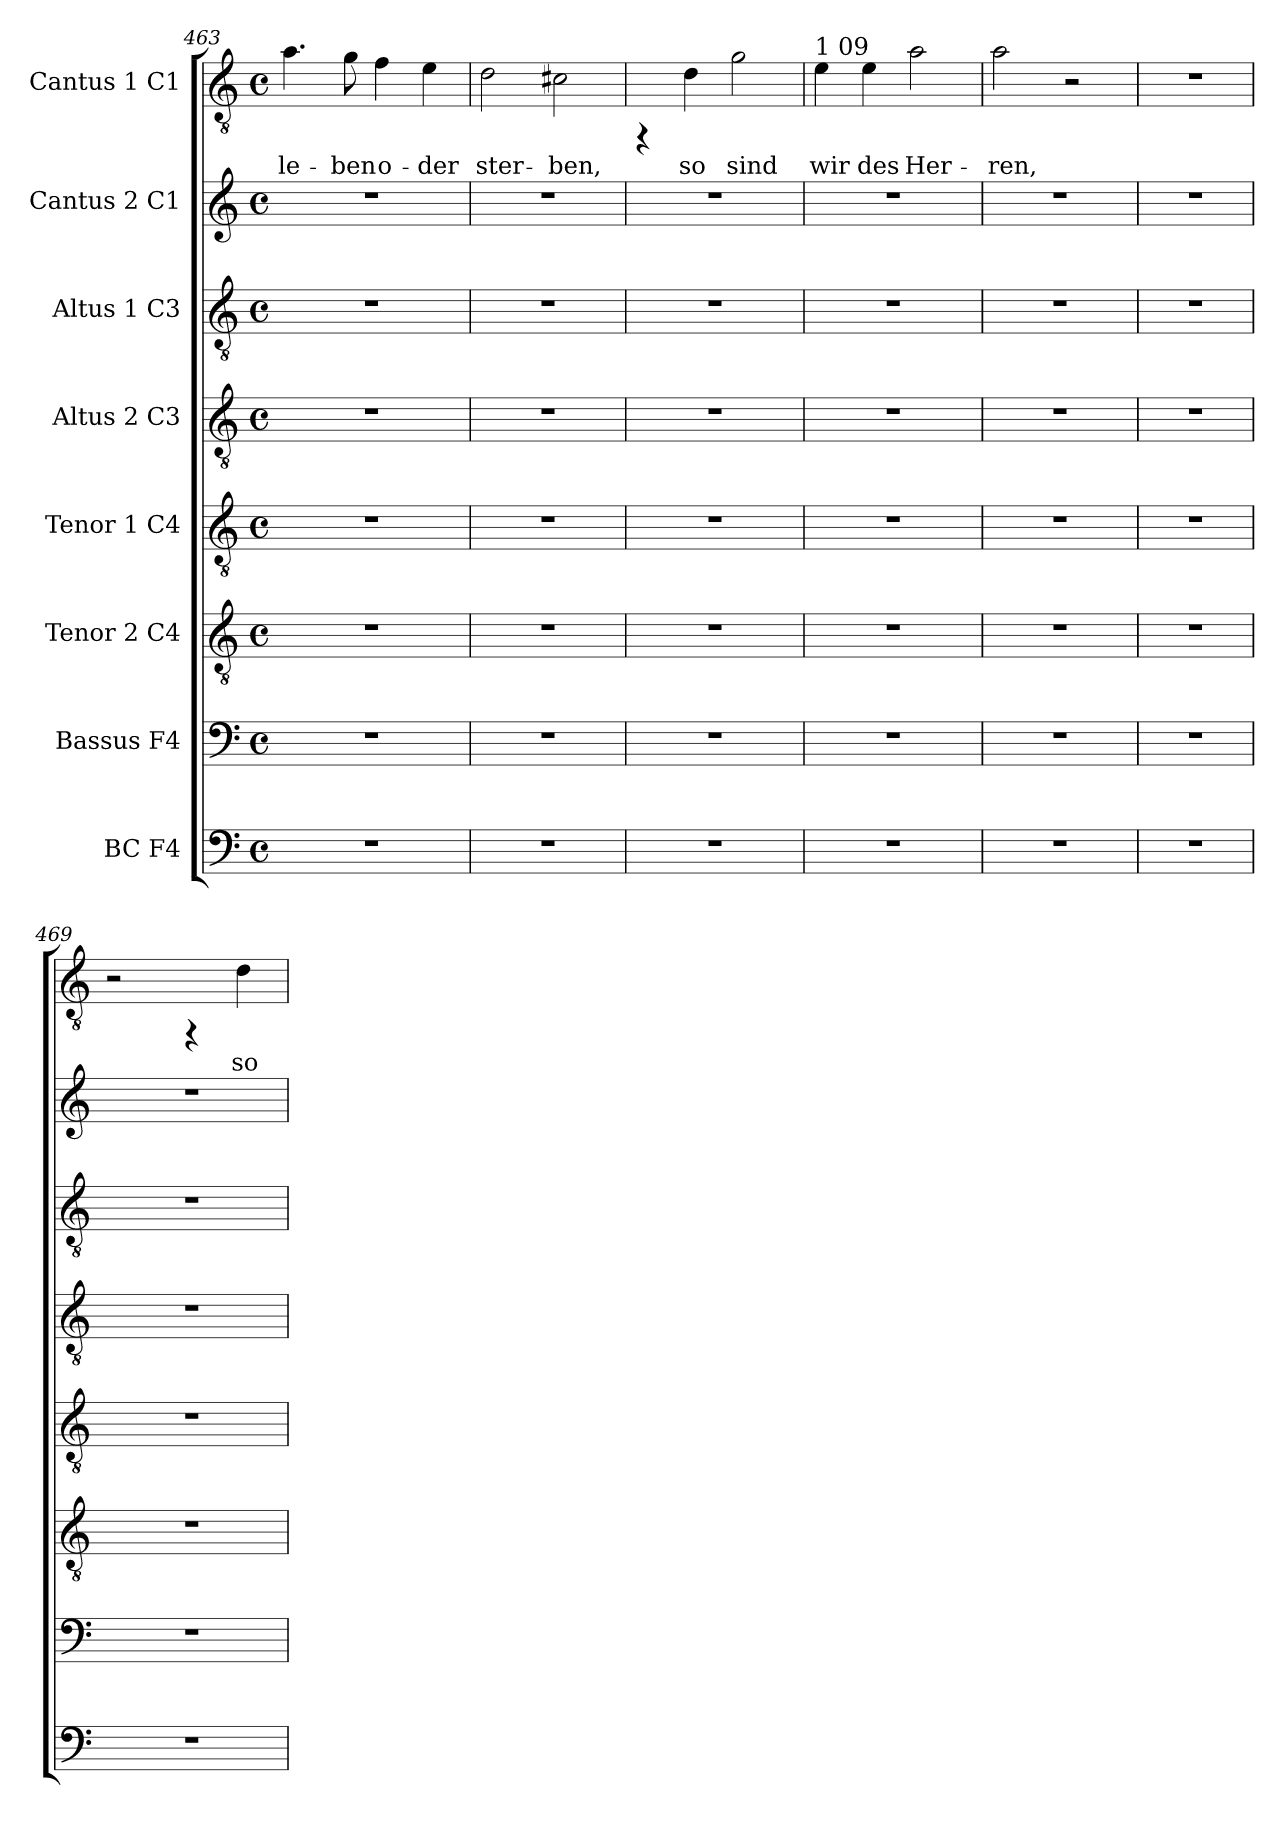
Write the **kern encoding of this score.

**kern	**kern	**kern	**kern	**kern	**kern	**kern	**kern	**text
*part8	*part7	*part6	*part5	*part4	*part3	*part2	*part1	*part1
*staff8	*staff7	*staff6	*staff5	*staff4	*staff3	*staff2	*staff1	*staff1
*I"BC  F4	*I"Bassus  F4	*I"Tenor 2  C4	*I"Tenor 1  C4	*I"Altus 2  C3	*I"Altus 1  C3	*I"Cantus 2  C1	*I"Cantus 1  C1	*
*clefF4	*clefF4	*clefGv2	*clefGv2	*clefGv2	*clefGv2	*clefG2	*clefGv2	*
*k[]	*k[]	*k[]	*k[]	*k[]	*k[]	*k[]	*k[]	*
*C:	*C:	*C:	*C:	*C:	*C:	*C:	*C:	*
*M4/4	*M4/4	*M4/4	*M4/4	*M4/4	*M4/4	*M4/4	*M4/4	*
*met(c)	*met(c)	*met(c)	*met(c)	*met(c)	*met(c)	*met(c)	*met(c)	*
=463	=463	=463	=463	=463	=463	=463	=463	=463
!	!	!	!	!	!	!	!	!LO:LY:b:cj
1r	1r	1r	1r	1r	1r	1r	4.a\	le-
!	!	!	!	!	!	!	!	!LO:LY:b:cj
.	.	.	.	.	.	.	8g\	-ben
!	!	!	!	!	!	!	!	!LO:LY:b:cj
.	.	.	.	.	.	.	4f\	o-
!	!	!	!	!	!	!	!	!LO:LY:b:cj
.	.	.	.	.	.	.	4e\	-der
=464	=464	=464	=464	=464	=464	=464	=464	=464
!	!	!	!	!	!	!	!	!LO:LY:b:cj
1r	1r	1r	1r	1r	1r	1r	2d\	ster-
!	!	!	!	!	!	!	!	!LO:LY:b:cj
.	.	.	.	.	.	.	2c#X\	-ben,
=465	=465	=465	=465	=465	=465	=465	=465	=465
1r	1r	1r	1r	1r	1r	1r	4rFF	.
!	!	!	!	!	!	!	!	!LO:LY:b:cj
.	.	.	.	.	.	.	4d\	so
!	!	!	!	!	!	!	!	!LO:LY:b:cj
.	.	.	.	.	.	.	2g\	sind
!!LO:LB:g=z
=466	=466	=466	=466	=466	=466	=466	=466	=466
!	!	!	!	!	!	!	!LO:TX:a:t=1 09	!
!	!	!	!	!	!	!	!	!LO:LY:b:cj
1r	1r	1r	1r	1r	1r	1r	4e\	wir
!	!	!	!	!	!	!	!	!LO:LY:b:cj
.	.	.	.	.	.	.	4e\	des
!	!	!	!	!	!	!	!	!LO:LY:b:cj
.	.	.	.	.	.	.	2a\	Her-
=467	=467	=467	=467	=467	=467	=467	=467	=467
!	!	!	!	!	!	!	!	!LO:LY:b:cj
1r	1r	1r	1r	1r	1r	1r	2a\	-ren,
.	.	.	.	.	.	.	2r	.
=468	=468	=468	=468	=468	=468	=468	=468	=468
1r	1r	1r	1r	1r	1r	1r	1r	.
=469	=469	=469	=469	=469	=469	=469	=469	=469
1r	1r	1r	1r	1r	1r	1r	2r	.
.	.	.	.	.	.	.	4rFF	.
!	!	!	!	!	!	!	!	!LO:LY:b:cj
.	.	.	.	.	.	.	4d\	so
=	=	=	=	=	=	=	=	=
*-	*-	*-	*-	*-	*-	*-	*-	*-
